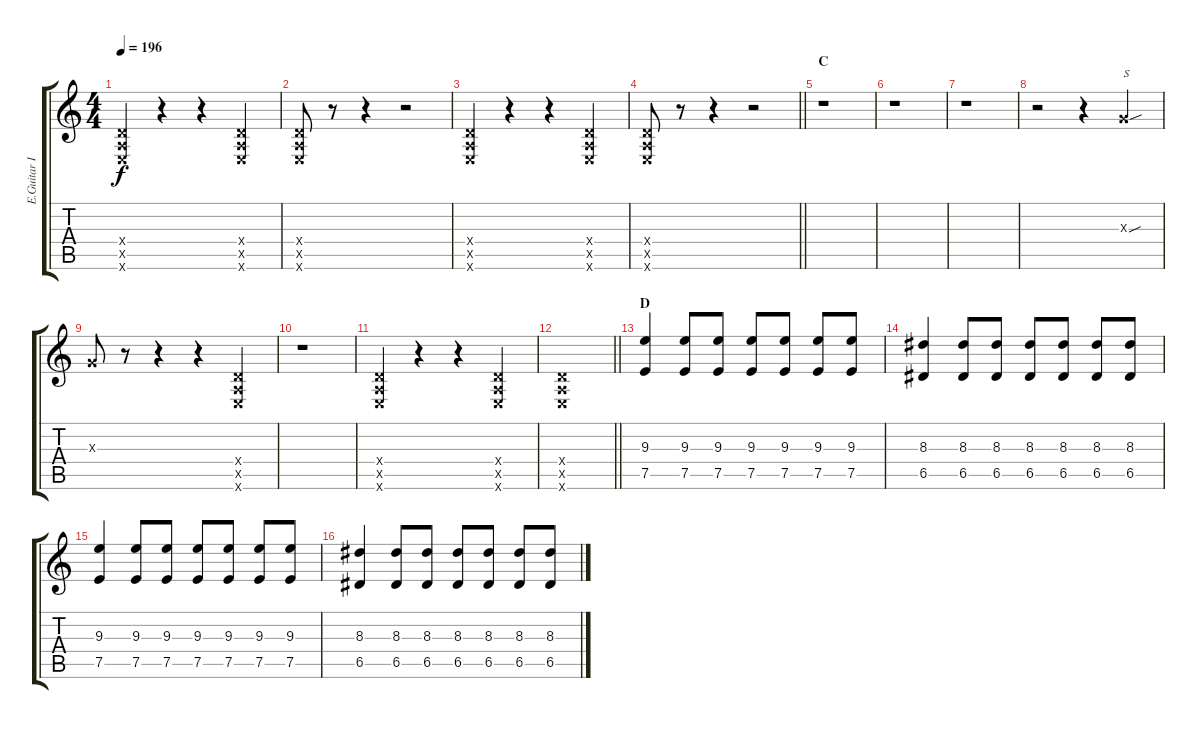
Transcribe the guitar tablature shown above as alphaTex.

\track ("E.Guitar III" "E.Guitar I") {instrument distortionguitar}
\staff {score tabs}
\tuning (E4 B3 G3 D3 A2 E2) {hide}
\ts (4 4)
\tempo 196
\clef g2
\ks c
(0.4{x} 0.5{x} 0.6{x}).4{dy f} r.4 r.4 (0.4{x} 0.5{x} 0.6{x}).4 |
(0.4{x} 0.5{x} 0.6{x}).8 r.8 r.4 r.2 |
(0.4{x} 0.5{x} 0.6{x}).4 r.4 r.4 (0.4{x} 0.5{x} 0.6{x}).4 |
\barLineRight lightlight
(0.4{x} 0.5{x} 0.6{x}).8 r.8 r.4 r.2 |
\section ("" "C")
r.1 |
r.1 |
r.1 |
r.2 r.4 0.3{sou x}.4{txt "S"} |
0.3{x}.8 r.8 r.4 r.4 (0.4{x} 0.5{x} 0.6{x}).4 |
r.1 |
(0.4{x} 0.5{x} 0.6{x}).4 r.4 r.4 (0.4{x} 0.5{x} 0.6{x}).4 |
\barLineRight lightlight
(0.4{x} 0.5{x} 0.6{x}).1 |
\section ("" "D")
(9.3 7.5).4 (9.3 7.5).8 (9.3 7.5).8 (9.3 7.5).8 (9.3 7.5).8 (9.3 7.5).8 (9.3 7.5).8 |
(8.3 6.5).4 (8.3 6.5).8 (8.3 6.5).8 (8.3 6.5).8 (8.3 6.5).8 (8.3 6.5).8 (8.3 6.5).8 |
(9.3 7.5).4 (9.3 7.5).8 (9.3 7.5).8 (9.3 7.5).8 (9.3 7.5).8 (9.3 7.5).8 (9.3 7.5).8 |
(8.3 6.5).4 (8.3 6.5).8 (8.3 6.5).8 (8.3 6.5).8 (8.3 6.5).8 (8.3 6.5).8 (8.3 6.5).8
